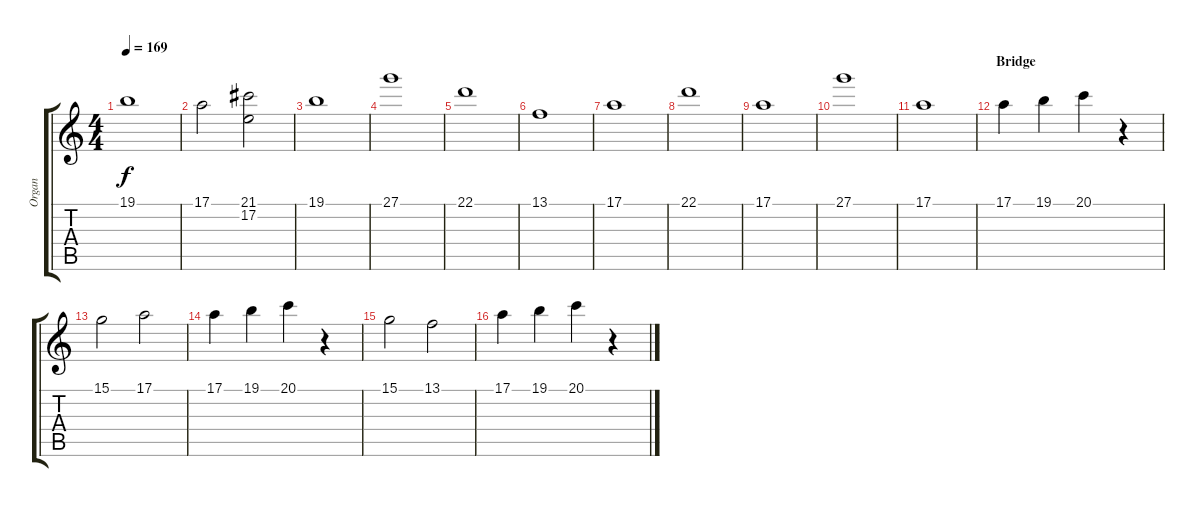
\track ("Organ" "Organ") {instrument churchorgan}
\staff {score tabs}
\tuning (E4 B3 G3 D3 A2 E2) {hide}
\ts (4 4)
\tempo 169
\clef g2
\ks c
19.1.1{dy f} |
17.1.2 (21.1 17.2).2 |
19.1.1 |
27.1.1 |
22.1.1 |
13.1.1 |
17.1.1 |
22.1.1 |
17.1.1 |
27.1.1 |
17.1.1 |
\section ("" "Bridge")
17.1.4 19.1.4 20.1.4 r.4 |
15.1.2 17.1.2 |
17.1.4 19.1.4 20.1.4 r.4 |
15.1.2 13.1.2 |
17.1.4 19.1.4 20.1.4 r.4
